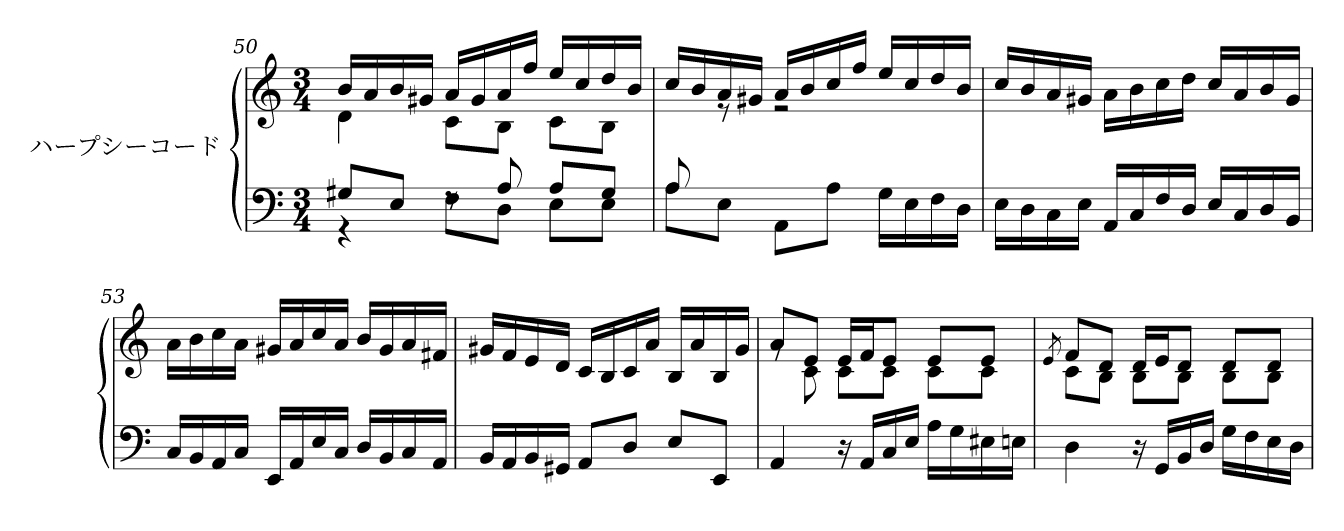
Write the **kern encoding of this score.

**kern	**kern
*part1	*part1
*staff2	*staff1
*I"ハープシーコード	*
*clefF4	*clefG2
*k[]	*k[]
*M3/4	*M3/4
=50	=50
*^	*^
8G#X/L	4r	16b/LL	4d\
.	.	16a/	.
8E/J	.	16b/	.
.	.	16g#X/JJ	.
8rF	8F\L	16a/LL	8c\L
.	.	16g#/	.
8A/	8D\J	16a/	8B\J
.	.	16ff/JJ	.
8A/L	8E\L	16ee/LL	8c\L
.	.	16cc/	.
8G#/J	8E\J	16dd/	8B\J
.	.	16b/JJ	.
!!LO:LB:g=z	!!
=51	=51	=51	=51
8A/	8A\L	16cc/LL	8ryy
.	.	16b/	.
2ryy	8E\J	16a/	8re
.	.	16g#X/JJ	.
.	8AA\L	16a/LL	2re
.	.	16b/	.
.	8A\J	16cc/	.
.	.	16ff/JJ	.
.	16G\LL	16ee/LL	.
.	16E\	16cc/	.
8ryy	16F\	16dd/	.
.	16D\JJ	16b/JJ	.
*v	*v	*	*
*	*v	*v
=52	=52
16E\LL	16cc/LL
16D\	16b/
16C\	16a/
16E\JJ	16g#X/JJ
16AA/LL	16a\LL
16C/	16b\
16F/	16cc\
16D/JJ	16dd\JJ
16E/LL	16cc/LL
16C/	16a/
16D/	16b/
16BB/JJ	16g#/JJ
=53	=53
16C/LL	16a\LL
16BB/	16b\
16AA/	16cc\
16C/JJ	16a\JJ
16EE/LL	16g#X/LL
16AA/	16a/
16E/	16cc/
16C/JJ	16a/JJ
16D/LL	16b/LL
16BB/	16g#/
16C/	16a/
16AA/JJ	16f#X/JJ
!!LO:PB:g=z
=54	=54
16BB/LL	16g#X/LL
16AA/	16f/
16BB/	16e/
16GG#X/JJ	16d/JJ
8AA/L	16c/LL
.	16B/
8D/J	16c/
.	16a/JJ
8E/L	16B/LL
.	16a/
8EE/J	16B/
.	16g#/JJ
=55	=55
*	*^
4AA/	8a/L	8rg
.	8e/J	8c\
16r	16e/LL	8c\L
16AA/LL	16f/J	.
16C/	8e/J	8c\J
16E/JJ	.	.
16A\LL	8e/L	8c\L
16G\	.	.
16E#X\	8e/J	8c\J
16En\JJ	.	.
=56	=56	=56
.	8qe/	.
4D\	8f/L	8c\L
.	8d/J	8B\J
16r	16d/LL	8B\L
16GG/LL	16e/J	.
16BB/	8d/J	8B\J
16D/JJ	.	.
16G\LL	8d/L	8B\L
16F\	.	.
16E\	8d/J	8B\J
16D\JJ	.	.
*	*v	*v
=	=
*-	*-
